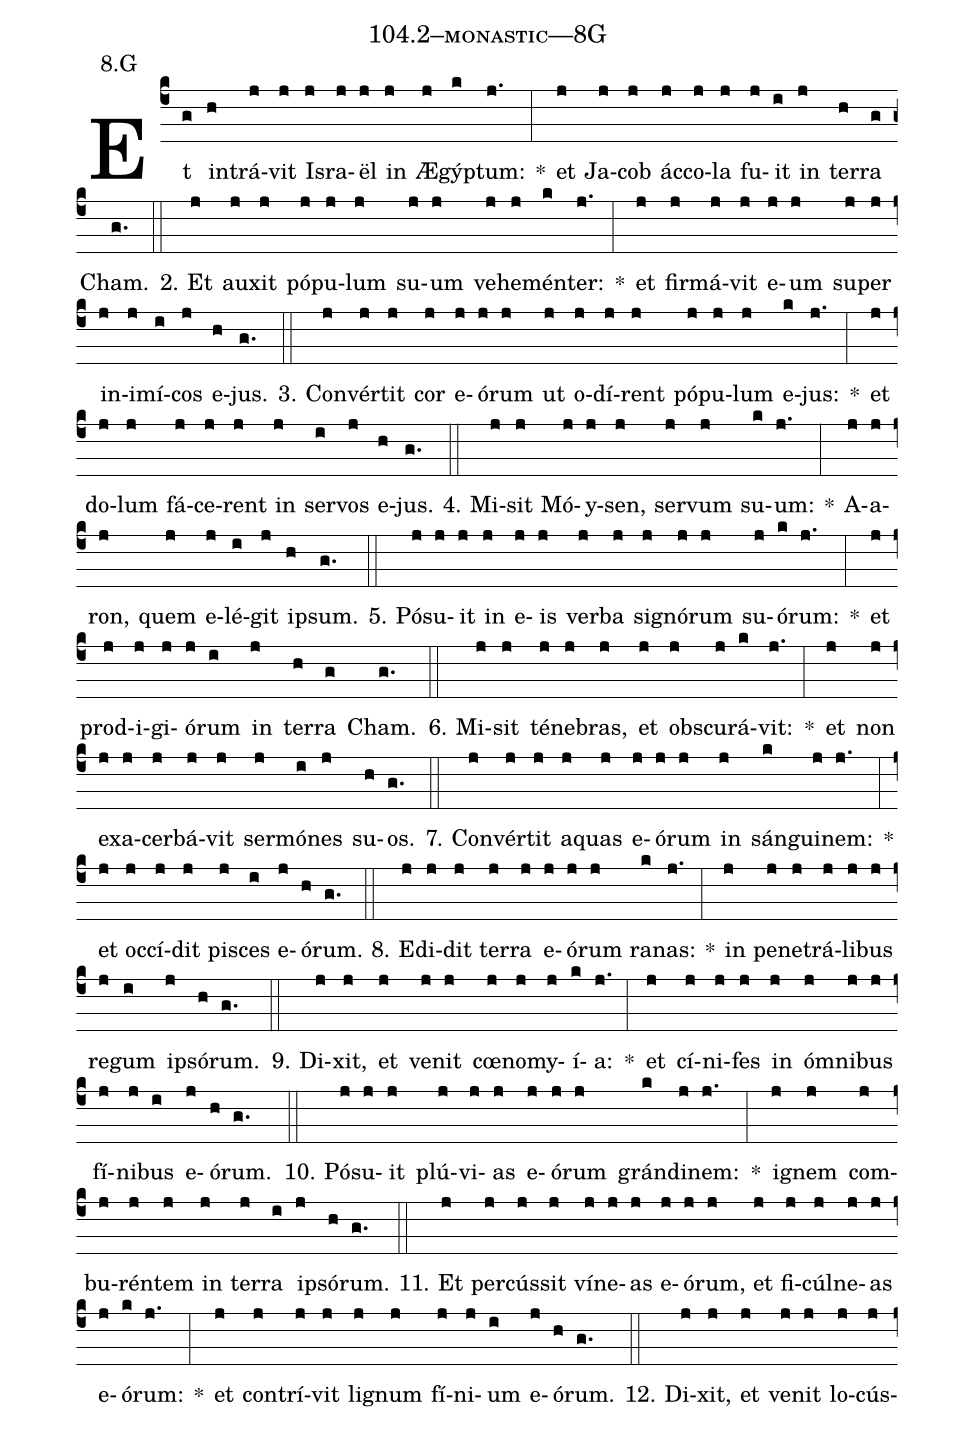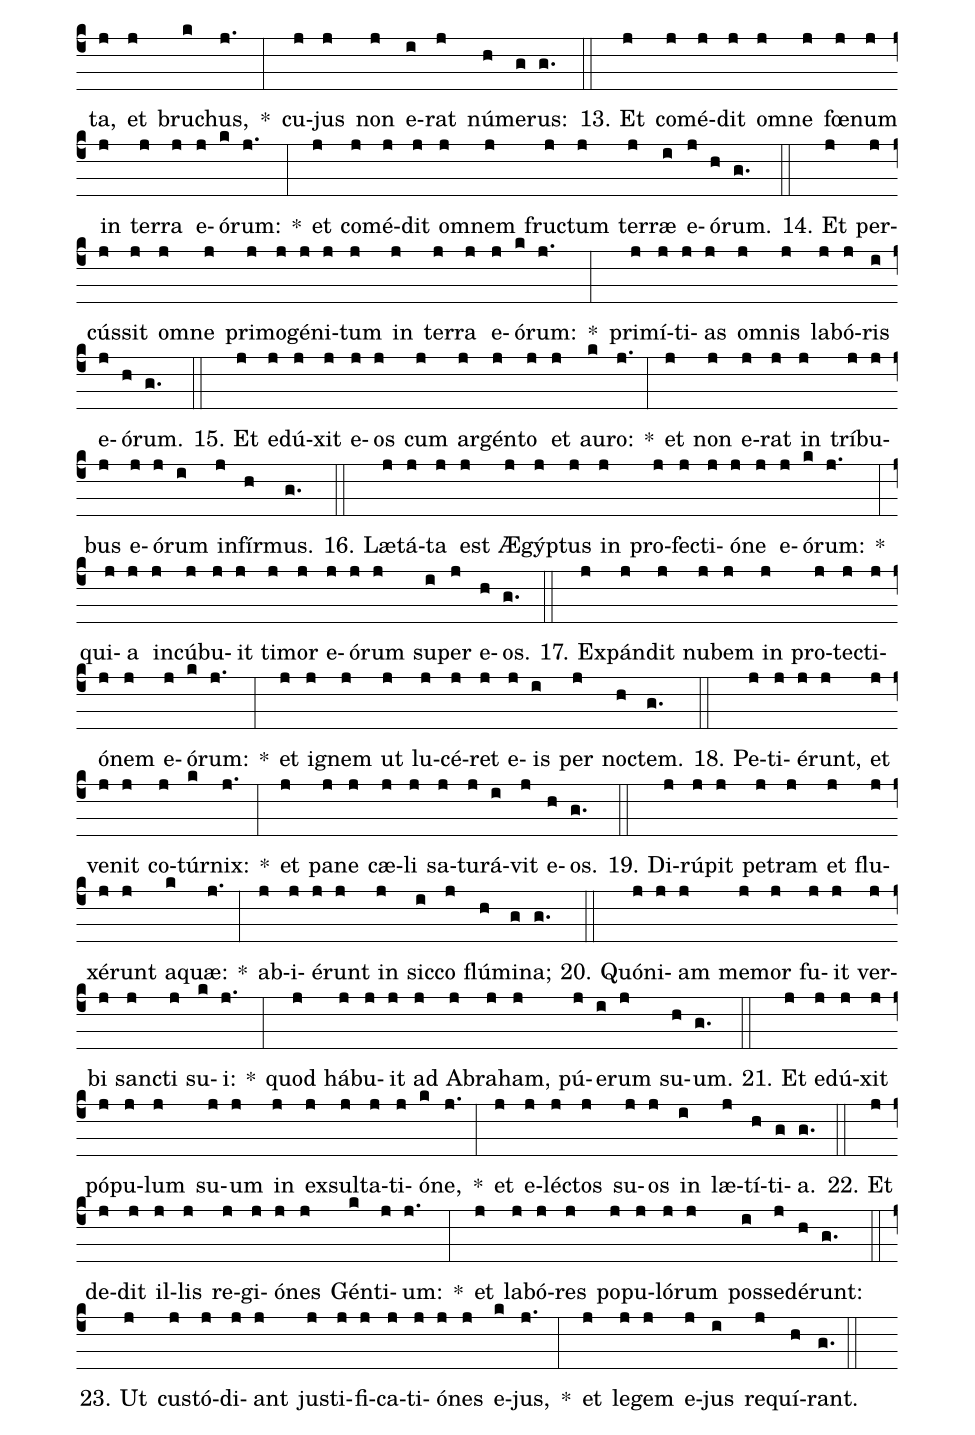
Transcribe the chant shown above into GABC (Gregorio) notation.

name: 104.2--monastic---8G;
annotation: 8.G;
%%
(c4)Et(g) in(h)trá(j)vit(j) Is(j)ra(j)ël(j) in(j) Æ(j)gýp(k)tum:(j.) *(:) et(j) Ja(j)cob(j) ác(j)co(j)la(j) fu(j)it(i) in(j) ter(h)ra(g) Cham.(g.) (::)
2. Et(j) au(j)xit(j) pó(j)pu(j)lum(j) su(j)um(j) ve(j)he(j)mén(k)ter:(j.) *(:) et(j) fir(j)má(j)vit(j) e(j)um(j) su(j)per(j) in(j)i(j)mí(i)cos(j) e(h)jus.(g.) (::)
3. Con(j)vér(j)tit(j) cor(j) e(j)ó(j)rum(j) ut(j) o(j)dí(j)rent(j) pó(j)pu(j)lum(j) e(k)jus:(j.) *(:) et(j) do(j)lum(j) fá(j)ce(j)rent(j) in(j) ser(i)vos(j) e(h)jus.(g.) (::)
4. Mi(j)sit(j) Mó(j)y(j)sen,(j) ser(j)vum(j) su(k)um:(j.) *(:) A(j)a(j)ron,(j) quem(j) e(j)lé(i)git(j) ip(h)sum.(g.) (::)
5. Pó(j)su(j)it(j) in(j) e(j)is(j) ver(j)ba(j) si(j)gnó(j)rum(j) su(j)ó(k)rum:(j.) *(:) et(j) prod(j)i(j)gi(j)ó(j)rum(i) in(j) ter(h)ra(g) Cham.(g.) (::)
6. Mi(j)sit(j) té(j)ne(j)bras,(j) et(j) obs(j)cu(j)rá(k)vit:(j.) *(:) et(j) non(j) ex(j)a(j)cer(j)bá(j)vit(j) ser(j)mó(i)nes(j) su(h)os.(g.) (::)
7. Con(j)vér(j)tit(j) a(j)quas(j) e(j)ó(j)rum(j) in(j) sán(k)gui(j)nem:(j.) *(:) et(j) oc(j)cí(j)dit(j) pi(j)sces(i) e(j)ó(h)rum.(g.) (::)
8. E(j)di(j)dit(j) ter(j)ra(j) e(j)ó(j)rum(j) ra(k)nas:(j.) *(:) in(j) pe(j)ne(j)trá(j)li(j)bus(j) re(j)gum(i) ip(j)só(h)rum.(g.) (::)
9. Di(j)xit,(j) et(j) ve(j)nit(j) cœ(j)no(j)my(j)í(k)a:(j.) *(:) et(j) cí(j)ni(j)fes(j) in(j) óm(j)ni(j)bus(j) fí(j)ni(j)bus(i) e(j)ó(h)rum.(g.) (::)
10. Pó(j)su(j)it(j) plú(j)vi(j)as(j) e(j)ó(j)rum(j) grán(k)di(j)nem:(j.) *(:) i(j)gnem(j) com(j)bu(j)rén(j)tem(j) in(j) ter(j)ra(i) ip(j)só(h)rum.(g.) (::)
11. Et(j) per(j)cús(j)sit(j) ví(j)ne(j)as(j) e(j)ó(j)rum,(j) et(j) fi(j)cúl(j)ne(j)as(j) e(j)ó(k)rum:(j.) *(:) et(j) con(j)trí(j)vit(j) li(j)gnum(j) fí(j)ni(j)um(i) e(j)ó(h)rum.(g.) (::)
12. Di(j)xit,(j) et(j) ve(j)nit(j) lo(j)cús(j)ta,(j) et(j) bru(k)chus,(j.) *(:) cu(j)jus(j) non(j) e(i)rat(j) nú(h)me(g)rus:(g.) (::)
13. Et(j) com(j)é(j)dit(j) om(j)ne(j) fœ(j)num(j) in(j) ter(j)ra(j) e(j)ó(k)rum:(j.) *(:) et(j) com(j)é(j)dit(j) om(j)nem(j) fruc(j)tum(j) ter(j)ræ(i) e(j)ó(h)rum.(g.) (::)
14. Et(j) per(j)cús(j)sit(j) om(j)ne(j) pri(j)mo(j)gé(j)ni(j)tum(j) in(j) ter(j)ra(j) e(j)ó(k)rum:(j.) *(:) pri(j)mí(j)ti(j)as(j) om(j)nis(j) la(j)bó(j)ris(i) e(j)ó(h)rum.(g.) (::)
15. Et(j) e(j)dú(j)xit(j) e(j)os(j) cum(j) ar(j)gén(j)to(j) et(j) au(k)ro:(j.) *(:) et(j) non(j) e(j)rat(j) in(j) trí(j)bu(j)bus(j) e(j)ó(j)rum(i) in(j)fír(h)mus.(g.) (::)
16. Læ(j)tá(j)ta(j) est(j) Æ(j)gýp(j)tus(j) in(j) pro(j)fec(j)ti(j)ó(j)ne(j) e(j)ó(k)rum:(j.) *(:) qui(j)a(j) in(j)cú(j)bu(j)it(j) ti(j)mor(j) e(j)ó(j)rum(j) su(i)per(j) e(h)os.(g.) (::)
17. Ex(j)pán(j)dit(j) nu(j)bem(j) in(j) pro(j)tec(j)ti(j)ó(j)nem(j) e(j)ó(k)rum:(j.) *(:) et(j) i(j)gnem(j) ut(j) lu(j)cé(j)ret(j) e(j)is(i) per(j) noc(h)tem.(g.) (::)
18. Pe(j)ti(j)é(j)runt,(j) et(j) ve(j)nit(j) co(j)túr(k)nix:(j.) *(:) et(j) pa(j)ne(j) cæ(j)li(j) sa(j)tu(j)rá(i)vit(j) e(h)os.(g.) (::)
19. Di(j)rú(j)pit(j) pe(j)tram(j) et(j) flu(j)xé(j)runt(j) a(k)quæ:(j.) *(:) ab(j)i(j)é(j)runt(j) in(j) sic(i)co(j) flú(h)mi(g)na;(g.) (::)
20. Quón(j)i(j)am(j) me(j)mor(j) fu(j)it(j) ver(j)bi(j) sanc(j)ti(j) su(k)i:(j.) *(:) quod(j) há(j)bu(j)it(j) ad(j) A(j)bra(j)ham,(j) pú(j)e(i)rum(j) su(h)um.(g.) (::)
21. Et(j) e(j)dú(j)xit(j) pó(j)pu(j)lum(j) su(j)um(j) in(j) ex(j)sul(j)ta(j)ti(j)ó(k)ne,(j.) *(:) et(j) e(j)léc(j)tos(j) su(j)os(j) in(i) læ(j)tí(h)ti(g)a.(g.) (::)
22. Et(j) de(j)dit(j) il(j)lis(j) re(j)gi(j)ó(j)nes(j) Gén(k)ti(j)um:(j.) *(:) et(j) la(j)bó(j)res(j) po(j)pu(j)ló(j)rum(j) pos(i)se(j)dé(h)runt:(g.) (::)
23. Ut(j) cus(j)tó(j)di(j)ant(j) jus(j)ti(j)fi(j)ca(j)ti(j)ó(j)nes(j) e(k)jus,(j.) *(:) et(j) le(j)gem(j) e(j)jus(i) re(j)quí(h)rant.(g.) (::)
